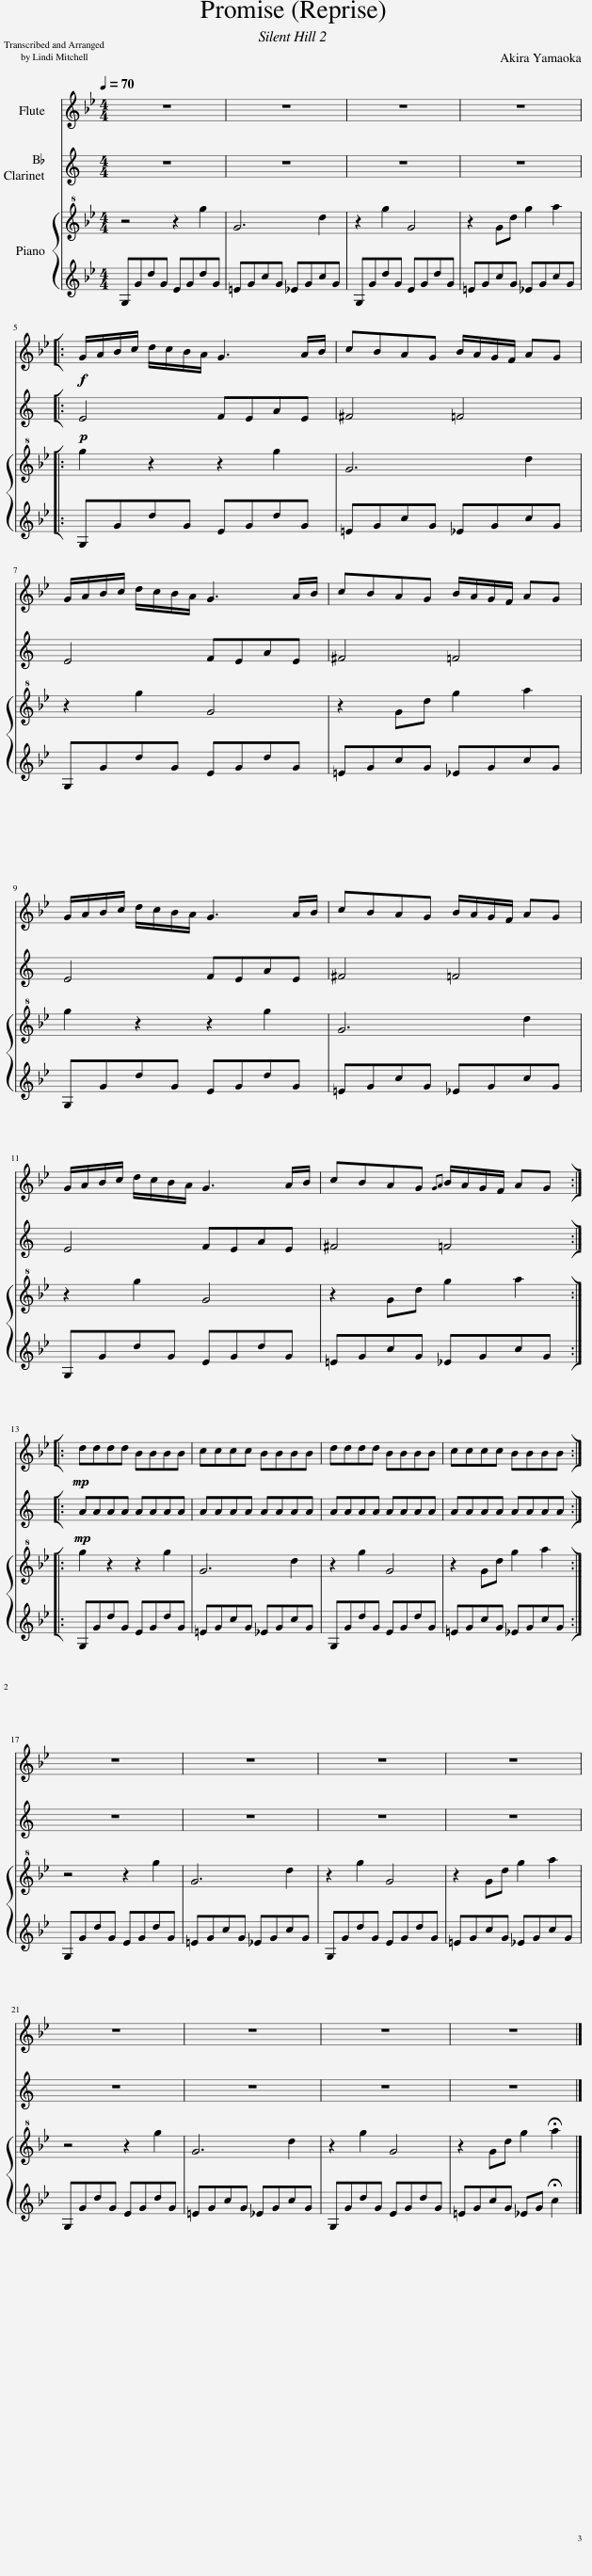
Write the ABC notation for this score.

X:1
%%score 1 2 { 3 | 4 }
L:1/8
Q:1/4=70
M:4/4
I:linebreak $
K:Bb
V:1 treble
V:2 treble transpose=-2
V:3 treble+8
V:4 treble
V:1
 z8 | z8 | z8 | z8 |:$!f! G/A/B/c/ d/c/B/A/ G3 A/B/ | %5
 cBAG B/A/G/F/ AG |$ G/A/B/c/ d/c/B/A/ G3 A/B/ | cBAG B/A/G/F/ AG |$ G/A/B/c/ d/c/B/A/ G3 A/B/ | cBAG B/A/G/F/ AG |$ %10
 G/A/B/c/ d/c/B/A/ G3 A/B/ | cBAG{GA} B/A/G/F/ AG ::$!mp! dddd BBBB | cccc BBBB | dddd BBBB | %15
 cccc BBBB :|$ z8 | z8 | z8 | z8 |$ %20
 z8 | z8 | z8 | z8 |] %24
V:2
[K:C] z8 | z8 | z8 | z8 |:$!p! E4 FEAE | %5
 ^F4 =F4 |$ E4 FEAE | ^F4 =F4 |$ E4 FEAE | ^F4 =F4 |$ %10
 E4 FEAE | ^F4 =F4 ::$!mp! AAAA AAAA | AAAA AAAA | AAAA AAAA | %15
 AAAA AAAA :|$ z8 | z8 | z8 | z8 |$ %20
 z8 | z8 | z8 | z8 |] %24
V:3
 z4 z2 g2 | G6 d2 | z2 g2 G4 | z2 Gd g2 a2 |:$ g2 z2 z2 g2 | %5
 G6 d2 |$ z2 g2 G4 | z2 Gd g2 a2 |$ g2 z2 z2 g2 | G6 d2 |$ %10
 z2 g2 G4 | z2 Gd g2 a2 ::$ g2 z2 z2 g2 | G6 d2 | z2 g2 G4 | %15
 z2 Gd g2 a2 :|$ z4 z2 g2 | G6 d2 | z2 g2 G4 | z2 Gd g2 a2 |$ %20
 z4 z2 g2 | G6 d2 | z2 g2 G4 | z2 Gd g2 !fermata!a2 |] %24
V:4
 G,GdG EGdG | =EGcG _EGcG | G,GdG EGdG | =EGcG _EGcG |:$ G,GdG EGdG | %5
 =EGcG _EGcG |$ G,GdG EGdG | =EGcG _EGcG |$ G,GdG EGdG | =EGcG _EGcG |$ %10
 G,GdG EGdG | =EGcG _EGcG ::$ G,GdG EGdG | =EGcG _EGcG | G,GdG EGdG | %15
 =EGcG _EGcG :|$ G,GdG EGdG | =EGcG _EGcG | G,GdG EGdG | =EGcG _EGcG |$ %20
 G,GdG EGdG | =EGcG _EGcG | G,GdG EGdG | =EGcG _EG !fermata!c2 |] %24
